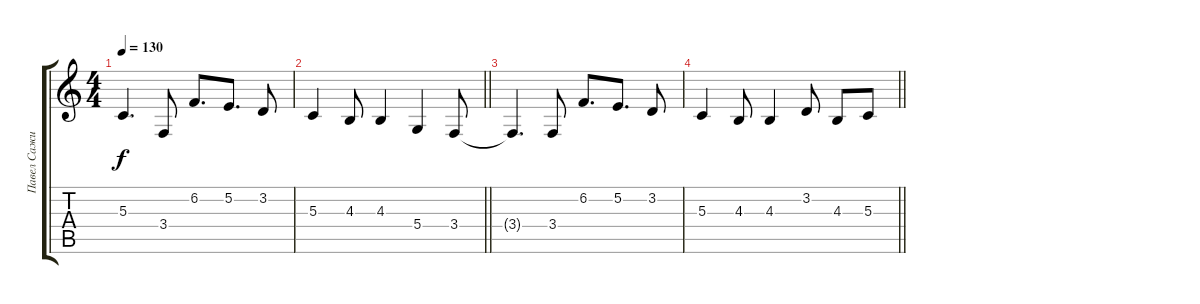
\track ("Павел Сажинов" "Павел Сажи") {instrument pad4choir}
\staff {score tabs}
\tuning (E4 B3 G3 D3 A2 E2) {hide}
\ts (4 4)
\tempo 130
\clef g2
\ks c
5.3{t}.4{d dy f} 3.4.8 6.2.8{d} 5.2.8{d} 3.2.8 |
\barLineRight lightlight
5.3.4 4.3.8 4.3.4 5.4.4 3.4.8 |
3.4{t}.4{d} 3.4.8 6.2.8{d} 5.2.8{d} 3.2.8 |
\barLineRight lightlight
5.3.4 4.3.8 4.3.4 3.2.8 4.3.8 5.3.8
